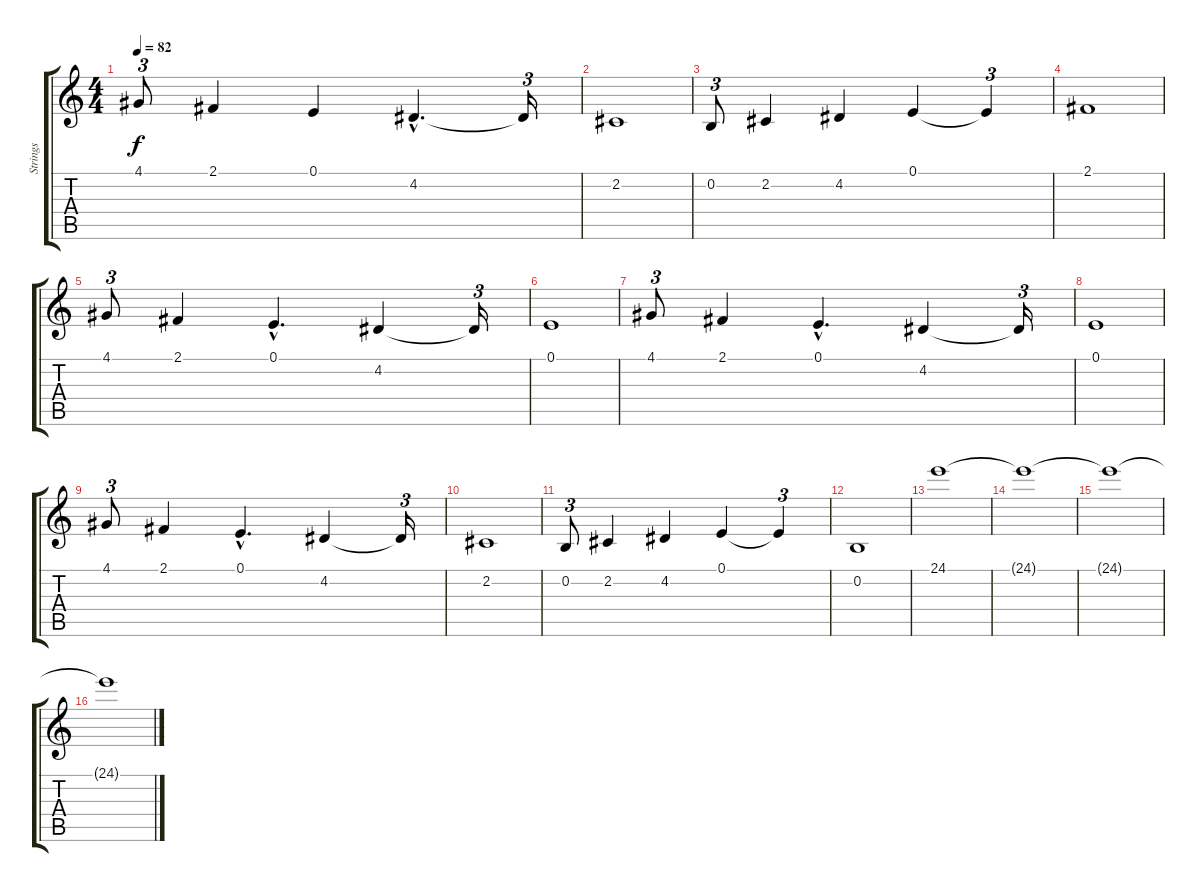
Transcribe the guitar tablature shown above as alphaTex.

\track ("Strings" "Strings") {instrument stringensemble1}
\staff {score tabs}
\tuning (E4 B3 G3 D3 A2 E2) {hide}
\ts (4 4)
\tempo 82
\clef g2
\ks c
4.1.8{tu (3 2) dy f} 2.1.4 0.1.4 4.2{hac}.4{d} 4.2{t}.16{tu (3 2)} |
2.2.1 |
0.2.8{tu (3 2)} 2.2.4 4.2.4 0.1.4 0.1{t}.4{tu (3 2)} |
2.1.1 |
4.1.8{tu (3 2)} 2.1.4 0.1{hac}.4{d} 4.2.4 4.2{t}.16{tu (3 2)} |
0.1.1 |
4.1.8{tu (3 2)} 2.1.4 0.1{hac}.4{d} 4.2.4 4.2{t}.16{tu (3 2)} |
0.1.1 |
4.1.8{tu (3 2)} 2.1.4 0.1{hac}.4{d} 4.2.4 4.2{t}.16{tu (3 2)} |
2.2.1 |
0.2.8{tu (3 2)} 2.2.4 4.2.4 0.1.4 0.1{t}.4{tu (3 2)} |
0.2.1 |
24.1.1 |
24.1{t}.1 |
24.1{t}.1 |
24.1{t}.1
